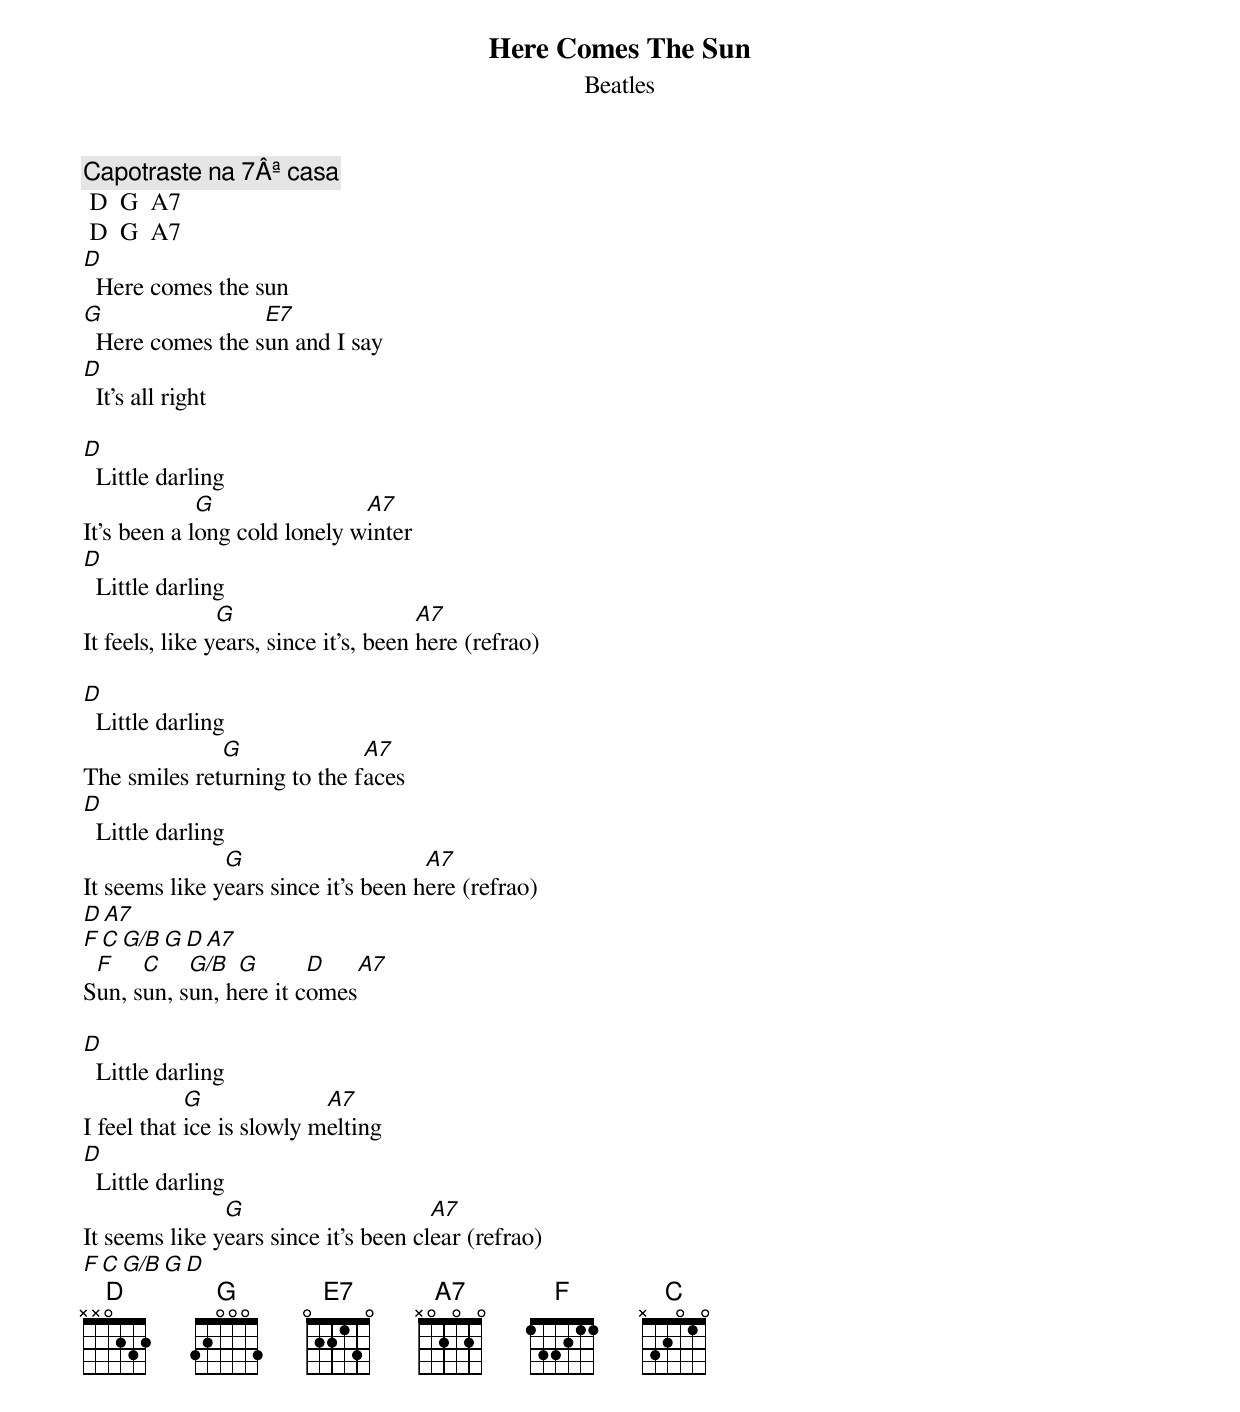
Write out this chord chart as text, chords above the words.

Here Comes The Sun
Beatles

Capotraste na 7Âª casa
 D  G  A7
 D  G  A7
D
  Here comes the sun
G                 E7
  Here comes the sun and I say
D
  It's all right

D
  Little darling
             G                A7
It's been a long cold lonely winter
D
  Little darling
                G                      A7
It feels, like years, since it's, been here (refrao)

D
  Little darling
              G              A7
The smiles returning to the faces
D
  Little darling
               G                     A7
It seems like years since it's been here (refrao)
D  A7
F  C  G/B  G  D  A7
 F    C    G/B  G       D    A7
Sun, sun, sun, here it comes

D
  Little darling
            G              A7
I feel that ice is slowly melting
D
  Little darling
               G                      A7
It seems like years since it's been clear (refrao)
    F  C  G/B  G  D
